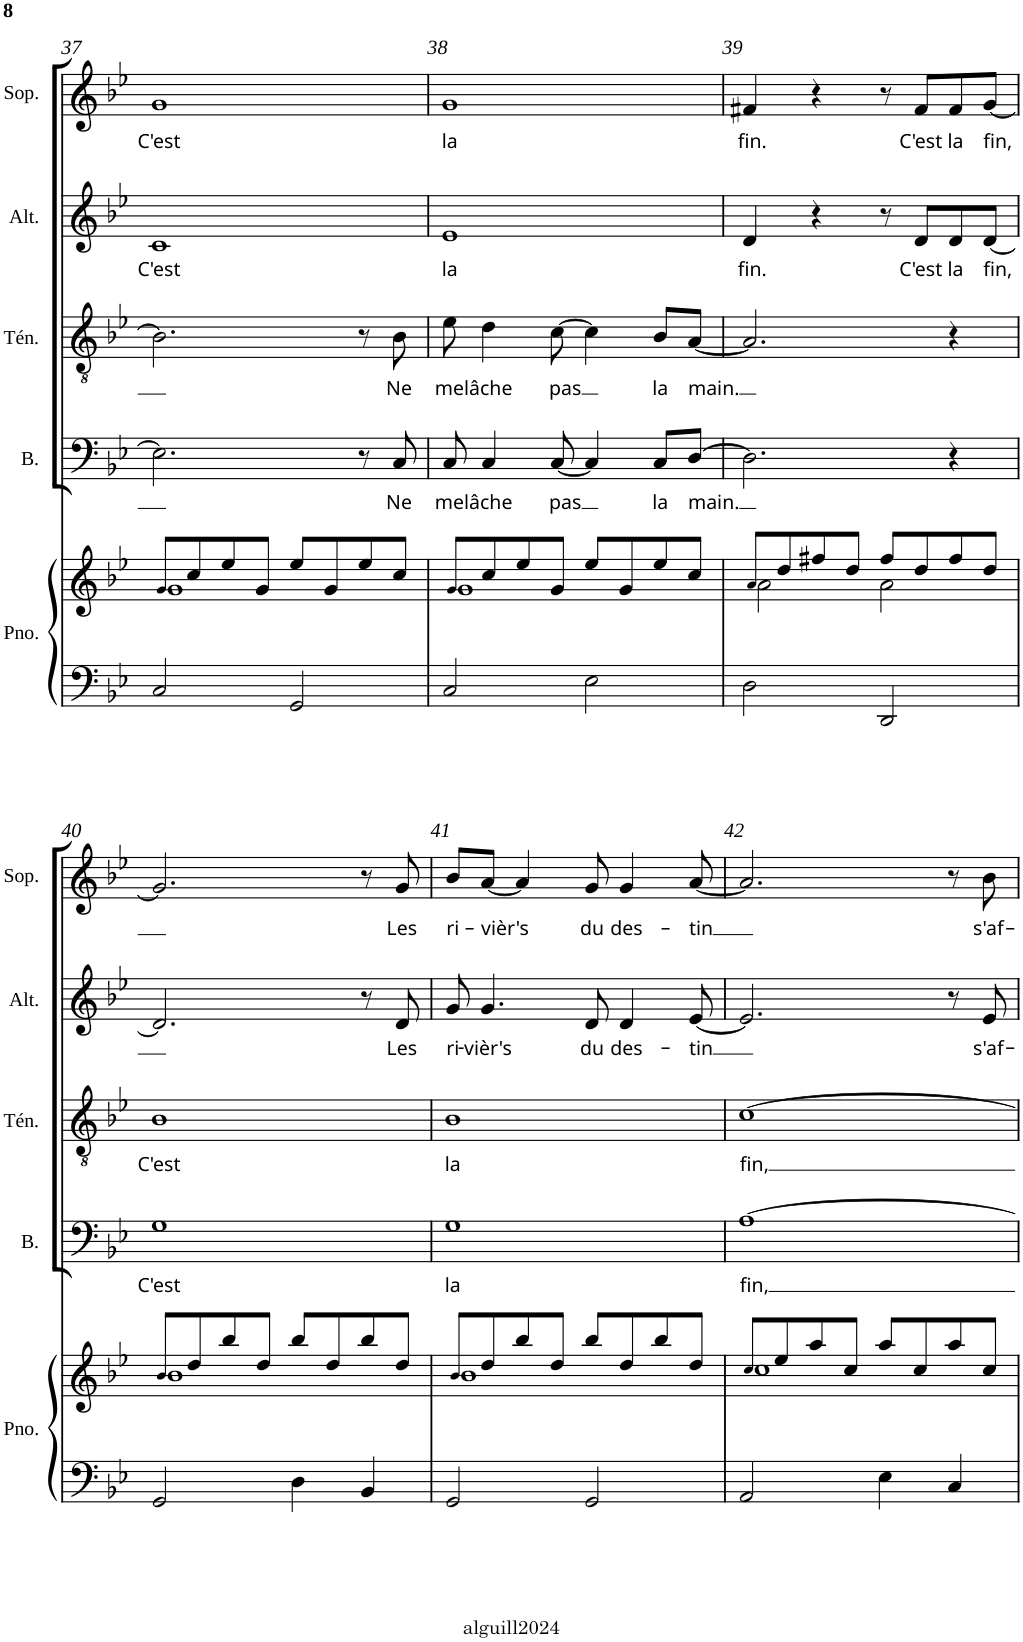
**kern	**kern	**kern	**text	**kern	**text	**kern	**text	**kern	**text
*part5	*part5	*part4	*part4	*part3	*part3	*part2	*part2	*part1	*part1
*staff6	*staff5	*staff4	*staff4	*staff3	*staff3	*staff2	*staff2	*staff1	*staff1
*I"Piano	*	*I"Basse	*	*I"Ténor	*	*I"Alto	*	*I"Soprano	*
*I'Pno.	*	*I'B.	*	*I'Tén.	*	*I'Alt.	*	*I'Sop.	*
!!LO:PB:g=z
*clefF4	*clefG2	*clefF4	*	*clefGv2	*	*clefG2	*	*clefG2	*
*k[b-e-]	*k[b-e-]	*k[b-e-]	*	*k[b-e-]	*	*k[b-e-]	*	*k[b-e-]	*
*g:	*g:	*g:	*	*g:	*	*g:	*	*g:	*
*M4/4	*M4/4	*M4/4	*	*M4/4	*	*M4/4	*	*M4/4	*
*met(c)	*met(c)	*met(c)	*	*met(c)	*	*met(c)	*	*met(c)	*
=37	=37	=37	=37	=37	=37	=37	=37	=37	=37
*	*^	*	*	*	*	*	*	*	*
!	!	!	!	!	!	!	!	!LO:LY:b	!	!LO:LY:b
2C/	8g/L	1g	2.E-\]	.	2.B-\]	.	1c	C'est	1g	C'est
.	8cc/	.	.	.	.	.	.	.	.	.
.	8ee-/	.	.	.	.	.	.	.	.	.
.	8g/J	.	.	.	.	.	.	.	.	.
2GG/	8ee-/L	.	.	.	.	.	.	.	.	.
.	8g/	.	.	.	.	.	.	.	.	.
.	8ee-/	.	8r	.	8r	.	.	.	.	.
!	!	!	!	!LO:LY:b	!	!LO:LY:b	!	!	!	!
.	8cc/J	.	8C/	Ne	8B-\	Ne	.	.	.	.
=38	=38	=38	=38	=38	=38	=38	=38	=38	=38	=38
!	!	!	!	!LO:LY:b	!	!LO:LY:b	!	!LO:LY:b	!	!LO:LY:b
2C/	8g/L	1g	8C/	me	8e-\	me	1e-	la	1g	la
!	!	!	!	!LO:LY:b	!	!LO:LY:b	!	!	!	!
.	8cc/	.	4C/	lâche	4d\	lâche	.	.	.	.
.	8ee-/	.	.	.	.	.	.	.	.	.
!	!	!	!	!LO:LY:b	!	!LO:LY:b	!	!	!	!
.	8g/J	.	[8C/	pas	[8c\	pas	.	.	.	.
2E-\	8ee-/L	.	4C/]	.	4c\]	.	.	.	.	.
.	8g/	.	.	.	.	.	.	.	.	.
!	!	!	!	!LO:LY:b	!	!LO:LY:b	!	!	!	!
.	8ee-/	.	8C/L	la	8B-/L	la	.	.	.	.
!	!	!	!	!LO:LY:b	!	!LO:LY:b	!	!	!	!
.	8cc/J	.	[8D/J	main.	[8A/J	main.	.	.	.	.
=39	=39	=39	=39	=39	=39	=39	=39	=39	=39	=39
!	!	!	!	!	!	!	!	!LO:LY:b	!	!LO:LY:b
2D\	8a/L	2a\	2.D\]	.	2.A/]	.	4d/	fin.	4f#X/	fin.
.	8dd/	.	.	.	.	.	.	.	.	.
.	8ff#X/	.	.	.	.	.	4r	.	4r	.
.	8dd/J	.	.	.	.	.	.	.	.	.
2DD/	8ff#/L	2a\	.	.	.	.	8r	.	8r	.
!	!	!	!	!	!	!	!	!LO:LY:b	!	!LO:LY:b
.	8dd/	.	.	.	.	.	8d/L	C'est	8f#/L	C'est
!	!	!	!	!	!	!	!	!LO:LY:b	!	!LO:LY:b
.	8ff#/	.	4r	.	4r	.	8d/	la	8f#/	la
!	!	!	!	!	!	!	!	!LO:LY:b	!	!LO:LY:b
.	8dd/J	.	.	.	.	.	[8d/J	fin,	[8g/J	fin,
!!LO:LB:g=z
=40	=40	=40	=40	=40	=40	=40	=40	=40	=40	=40
!	!	!	!	!LO:LY:b	!	!LO:LY:b	!	!	!	!
2GG/	8b-/L	1b-	1G	C'est	1B-	C'est	2.d/]	.	2.g/]	.
.	8dd/	.	.	.	.	.	.	.	.	.
.	8bb-/	.	.	.	.	.	.	.	.	.
.	8dd/J	.	.	.	.	.	.	.	.	.
4D\	8bb-/L	.	.	.	.	.	.	.	.	.
.	8dd/	.	.	.	.	.	.	.	.	.
4BB-/	8bb-/	.	.	.	.	.	8r	.	8r	.
!	!	!	!	!	!	!	!	!LO:LY:b	!	!LO:LY:b
.	8dd/J	.	.	.	.	.	8d/	Les	8g/	Les
=41	=41	=41	=41	=41	=41	=41	=41	=41	=41	=41
!	!	!	!	!LO:LY:b	!	!LO:LY:b	!	!LO:LY:b	!	!LO:LY:b
2GG/	8b-/L	1b-	1G	la	1B-	la	8g/	ri-	8b-/L	ri-
!	!	!	!	!	!	!	!	!LO:LY:b	!	!LO:LY:b
.	8dd/	.	.	.	.	.	4.g/	-vièr's	[8a/J	-vièr's
.	8bb-/	.	.	.	.	.	.	.	4a/]	.
.	8dd/J	.	.	.	.	.	.	.	.	.
!	!	!	!	!	!	!	!	!LO:LY:b	!	!LO:LY:b
2GG/	8bb-/L	.	.	.	.	.	8d/	du	8g/	du
!	!	!	!	!	!	!	!	!LO:LY:b	!	!LO:LY:b
.	8dd/	.	.	.	.	.	4d/	des-	4g/	des-
.	8bb-/	.	.	.	.	.	.	.	.	.
!	!	!	!	!	!	!	!	!LO:LY:b	!	!LO:LY:b
.	8dd/J	.	.	.	.	.	[8e-/	-tin	[8a/	-tin
=42	=42	=42	=42	=42	=42	=42	=42	=42	=42	=42
!	!	!	!	!LO:LY:b	!	!LO:LY:b	!	!	!	!
2AA/	8cc/L	1cc	[1A	fin,	[1c	fin,	2.e-/]	.	2.a/]	.
.	8ee-/	.	.	.	.	.	.	.	.	.
.	8aa/	.	.	.	.	.	.	.	.	.
.	8cc/J	.	.	.	.	.	.	.	.	.
4E-\	8aa/L	.	.	.	.	.	.	.	.	.
.	8cc/	.	.	.	.	.	.	.	.	.
4C/	8aa/	.	.	.	.	.	8r	.	8r	.
!	!	!	!	!	!	!	!	!LO:LY:b	!	!LO:LY:b
.	8cc/J	.	.	.	.	.	8e-/	s'af-	8b-\	s'af-
*	*v	*v	*	*	*	*	*	*	*	*
=	=	=	=	=	=	=	=	=	=
*-	*-	*-	*-	*-	*-	*-	*-	*-	*-
